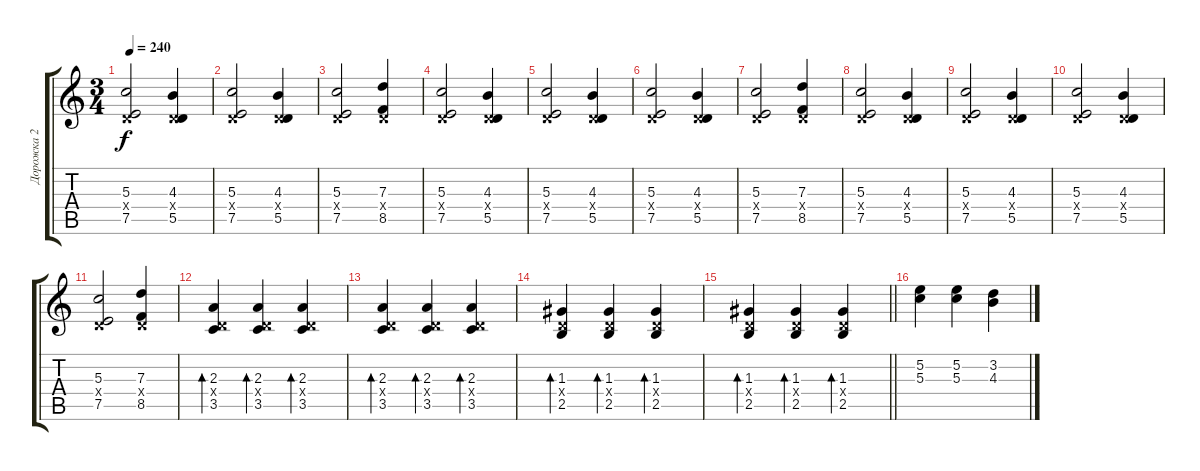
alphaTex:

\track ("Дорожка 2" "Дорожка 2") {instrument acousticguitarsteel}
\staff {score tabs}
\tuning (E4 B3 G3 D3 A2 E2) {hide}
\ts (3 4)
\tempo 240
\clef g2
\ks c
(5.3 0.4{x} 7.5).2{dy f} (4.3 0.4{x} 5.5).4 |
(5.3 0.4{x} 7.5).2 (4.3 0.4{x} 5.5).4 |
(5.3 0.4{x} 7.5).2 (7.3 0.4{x} 8.5).4 |
(5.3 0.4{x} 7.5).2 (4.3 0.4{x} 5.5).4 |
(5.3 0.4{x} 7.5).2 (4.3 0.4{x} 5.5).4 |
(5.3 0.4{x} 7.5).2 (4.3 0.4{x} 5.5).4 |
(5.3 0.4{x} 7.5).2 (7.3 0.4{x} 8.5).4 |
(5.3 0.4{x} 7.5).2 (4.3 0.4{x} 5.5).4 |
(5.3 0.4{x} 7.5).2 (4.3 0.4{x} 5.5).4 |
(5.3 0.4{x} 7.5).2 (4.3 0.4{x} 5.5).4 |
(5.3 0.4{x} 7.5).2 (7.3 0.4{x} 8.5).4 |
(2.3 0.4{x} 3.5).4{bd 60} (2.3 0.4{x} 3.5).4{bd 60} (2.3 0.4{x} 3.5).4{bd 60} |
(2.3 0.4{x} 3.5).4{bd 60} (2.3 0.4{x} 3.5).4{bd 60} (2.3 0.4{x} 3.5).4{bd 60} |
(1.3 0.4{x} 2.5).4{bd 60} (1.3 0.4{x} 2.5).4{bd 60} (1.3 0.4{x} 2.5).4{bd 60} |
\barLineRight lightlight
(1.3 0.4{x} 2.5).4{bd 60} (1.3 0.4{x} 2.5).4{bd 60} (1.3 0.4{x} 2.5).4{bd 60} |
(5.2 5.3).4 (5.2 5.3).4 (3.2 4.3).4
